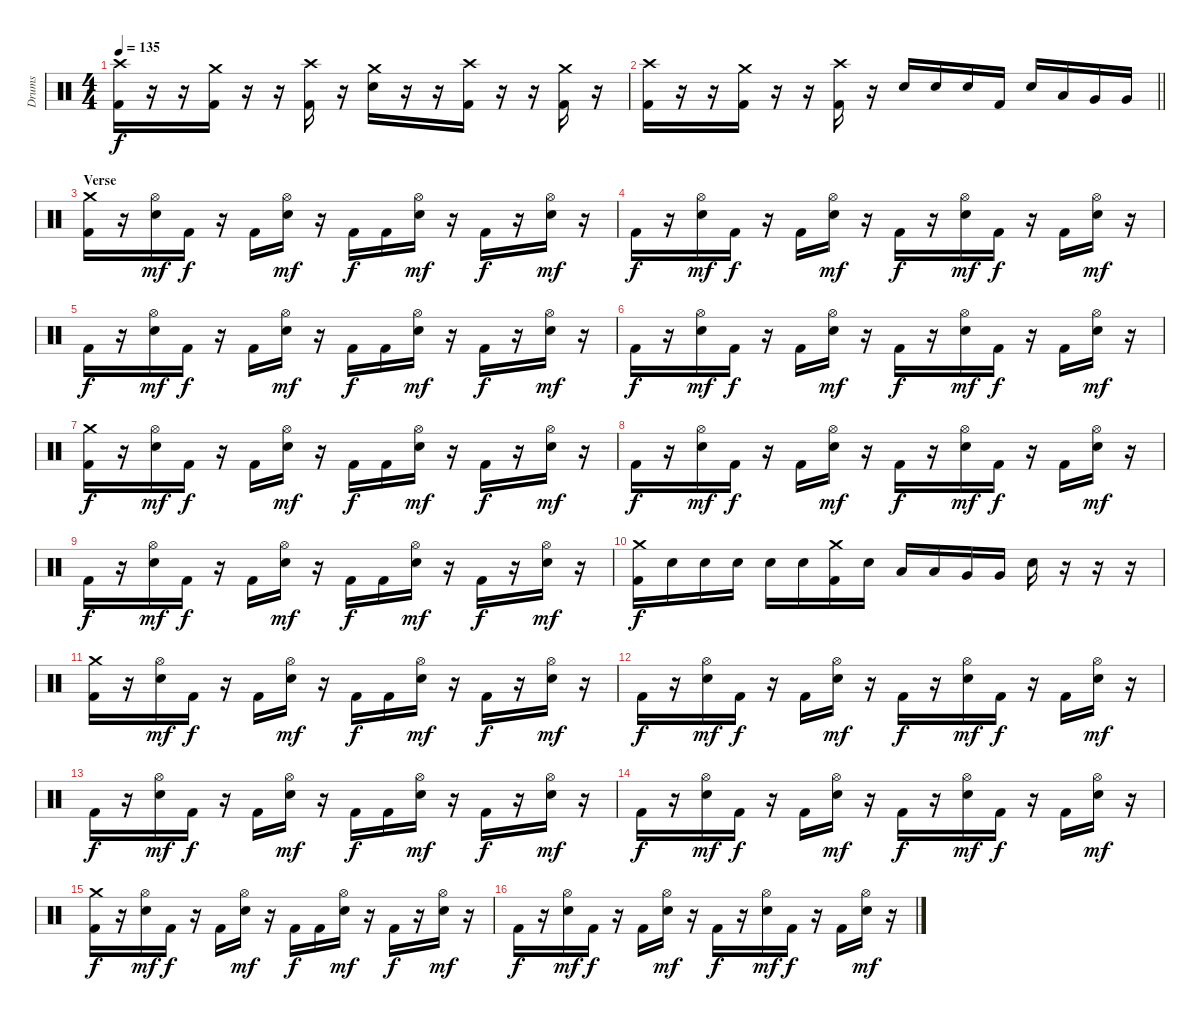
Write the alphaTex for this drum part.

\track ("Drums" "Drums") {instrument percussion}
\staff {score}
\articulation defaults
\ts (4 4)
\tempo 135
\clef neutral
\ks c
("Crash high (hit)" "Kick (hit) 2").16{dy f} r.16 r.16 ("Crash medium (hit)" "Kick (hit) 2").16 r.16 r.16 ("Crash high (hit)" "Kick (hit) 2").16 r.16 ("Crash medium (hit)" "Electric Snare (hit)").16 r.16 r.16 ("Crash high (hit)" "Kick (hit) 2").16 r.16 r.16 ("Crash medium (hit)" "Kick (hit) 2").16 r.16 |
\barLineRight lightlight
("Crash high (hit)" "Kick (hit) 2").16 r.16 r.16 ("Crash medium (hit)" "Kick (hit) 2").16 r.16 r.16 ("Crash high (hit)" "Kick (hit) 2").16 r.16 "Electric Snare (hit)".16 "Electric Snare (hit)".16 "Electric Snare (hit)".16 "Kick (hit) 2".16 "Electric Snare (hit)".16 "Low Tom (hit)".16 "Very Low Tom (hit)".16 "Very Low Tom (hit)".16 |
\section ("" "Verse ")
("Crash medium (hit)" "Kick (hit) 2").16 r.16 ("Hi-Hat (open)" "Electric Snare (hit)").16{dy mf} "Kick (hit) 2".16{dy f} r.16 "Kick (hit) 2".16 ("Hi-Hat (open)" "Electric Snare (hit)").16{dy mf} r.16 "Kick (hit) 2".16{dy f} "Kick (hit) 2".16 ("Hi-Hat (open)" "Electric Snare (hit)").16{dy mf} r.16 "Kick (hit) 2".16{dy f} r.16 ("Hi-Hat (open)" "Electric Snare (hit)").16{dy mf} r.16 |
"Kick (hit) 2".16{dy f} r.16 ("Hi-Hat (open)" "Electric Snare (hit)").16{dy mf} "Kick (hit) 2".16{dy f} r.16 "Kick (hit) 2".16 ("Hi-Hat (open)" "Electric Snare (hit)").16{dy mf} r.16 "Kick (hit) 2".16{dy f} r.16 ("Hi-Hat (open)" "Electric Snare (hit)").16{dy mf} "Kick (hit) 2".16{dy f} r.16 "Kick (hit) 2".16 ("Hi-Hat (open)" "Electric Snare (hit)").16{dy mf} r.16 |
"Kick (hit) 2".16{dy f} r.16 ("Hi-Hat (open)" "Electric Snare (hit)").16{dy mf} "Kick (hit) 2".16{dy f} r.16 "Kick (hit) 2".16 ("Hi-Hat (open)" "Electric Snare (hit)").16{dy mf} r.16 "Kick (hit) 2".16{dy f} "Kick (hit) 2".16 ("Hi-Hat (open)" "Electric Snare (hit)").16{dy mf} r.16 "Kick (hit) 2".16{dy f} r.16 ("Hi-Hat (open)" "Electric Snare (hit)").16{dy mf} r.16 |
"Kick (hit) 2".16{dy f} r.16 ("Hi-Hat (open)" "Electric Snare (hit)").16{dy mf} "Kick (hit) 2".16{dy f} r.16 "Kick (hit) 2".16 ("Hi-Hat (open)" "Electric Snare (hit)").16{dy mf} r.16 "Kick (hit) 2".16{dy f} r.16 ("Hi-Hat (open)" "Electric Snare (hit)").16{dy mf} "Kick (hit) 2".16{dy f} r.16 "Kick (hit) 2".16 ("Hi-Hat (open)" "Electric Snare (hit)").16{dy mf} r.16 |
("Crash medium (hit)" "Kick (hit) 2").16{dy f} r.16 ("Hi-Hat (open)" "Electric Snare (hit)").16{dy mf} "Kick (hit) 2".16{dy f} r.16 "Kick (hit) 2".16 ("Hi-Hat (open)" "Electric Snare (hit)").16{dy mf} r.16 "Kick (hit) 2".16{dy f} "Kick (hit) 2".16 ("Hi-Hat (open)" "Electric Snare (hit)").16{dy mf} r.16 "Kick (hit) 2".16{dy f} r.16 ("Hi-Hat (open)" "Electric Snare (hit)").16{dy mf} r.16 |
"Kick (hit) 2".16{dy f} r.16 ("Hi-Hat (open)" "Electric Snare (hit)").16{dy mf} "Kick (hit) 2".16{dy f} r.16 "Kick (hit) 2".16 ("Hi-Hat (open)" "Electric Snare (hit)").16{dy mf} r.16 "Kick (hit) 2".16{dy f} r.16 ("Hi-Hat (open)" "Electric Snare (hit)").16{dy mf} "Kick (hit) 2".16{dy f} r.16 "Kick (hit) 2".16 ("Hi-Hat (open)" "Electric Snare (hit)").16{dy mf} r.16 |
"Kick (hit) 2".16{dy f} r.16 ("Hi-Hat (open)" "Electric Snare (hit)").16{dy mf} "Kick (hit) 2".16{dy f} r.16 "Kick (hit) 2".16 ("Hi-Hat (open)" "Electric Snare (hit)").16{dy mf} r.16 "Kick (hit) 2".16{dy f} "Kick (hit) 2".16 ("Hi-Hat (open)" "Electric Snare (hit)").16{dy mf} r.16 "Kick (hit) 2".16{dy f} r.16 ("Hi-Hat (open)" "Electric Snare (hit)").16{dy mf} r.16 |
("Crash medium (hit)" "Kick (hit) 2").16{dy f} "Electric Snare (hit)".16 "Electric Snare (hit)".16 "Electric Snare (hit)".16 "Electric Snare (hit)".16 "Electric Snare (hit)".16 ("Crash medium (hit)" "Kick (hit) 2").16 "Electric Snare (hit)".16 "Low Tom (hit)".16 "Low Tom (hit)".16 "Very Low Tom (hit)".16 "Very Low Tom (hit)".16 "Electric Snare (hit)".16 r.16 r.16 r.16 |
("Crash medium (hit)" "Kick (hit) 2").16 r.16 ("Hi-Hat (open)" "Electric Snare (hit)").16{dy mf} "Kick (hit) 2".16{dy f} r.16 "Kick (hit) 2".16 ("Hi-Hat (open)" "Electric Snare (hit)").16{dy mf} r.16 "Kick (hit) 2".16{dy f} "Kick (hit) 2".16 ("Hi-Hat (open)" "Electric Snare (hit)").16{dy mf} r.16 "Kick (hit) 2".16{dy f} r.16 ("Hi-Hat (open)" "Electric Snare (hit)").16{dy mf} r.16 |
"Kick (hit) 2".16{dy f} r.16 ("Hi-Hat (open)" "Electric Snare (hit)").16{dy mf} "Kick (hit) 2".16{dy f} r.16 "Kick (hit) 2".16 ("Hi-Hat (open)" "Electric Snare (hit)").16{dy mf} r.16 "Kick (hit) 2".16{dy f} r.16 ("Hi-Hat (open)" "Electric Snare (hit)").16{dy mf} "Kick (hit) 2".16{dy f} r.16 "Kick (hit) 2".16 ("Hi-Hat (open)" "Electric Snare (hit)").16{dy mf} r.16 |
"Kick (hit) 2".16{dy f} r.16 ("Hi-Hat (open)" "Electric Snare (hit)").16{dy mf} "Kick (hit) 2".16{dy f} r.16 "Kick (hit) 2".16 ("Hi-Hat (open)" "Electric Snare (hit)").16{dy mf} r.16 "Kick (hit) 2".16{dy f} "Kick (hit) 2".16 ("Hi-Hat (open)" "Electric Snare (hit)").16{dy mf} r.16 "Kick (hit) 2".16{dy f} r.16 ("Hi-Hat (open)" "Electric Snare (hit)").16{dy mf} r.16 |
"Kick (hit) 2".16{dy f} r.16 ("Hi-Hat (open)" "Electric Snare (hit)").16{dy mf} "Kick (hit) 2".16{dy f} r.16 "Kick (hit) 2".16 ("Hi-Hat (open)" "Electric Snare (hit)").16{dy mf} r.16 "Kick (hit) 2".16{dy f} r.16 ("Hi-Hat (open)" "Electric Snare (hit)").16{dy mf} "Kick (hit) 2".16{dy f} r.16 "Kick (hit) 2".16 ("Hi-Hat (open)" "Electric Snare (hit)").16{dy mf} r.16 |
("Crash medium (hit)" "Kick (hit) 2").16{dy f} r.16 ("Hi-Hat (open)" "Electric Snare (hit)").16{dy mf} "Kick (hit) 2".16{dy f} r.16 "Kick (hit) 2".16 ("Hi-Hat (open)" "Electric Snare (hit)").16{dy mf} r.16 "Kick (hit) 2".16{dy f} "Kick (hit) 2".16 ("Hi-Hat (open)" "Electric Snare (hit)").16{dy mf} r.16 "Kick (hit) 2".16{dy f} r.16 ("Hi-Hat (open)" "Electric Snare (hit)").16{dy mf} r.16 |
"Kick (hit) 2".16{dy f} r.16 ("Hi-Hat (open)" "Electric Snare (hit)").16{dy mf} "Kick (hit) 2".16{dy f} r.16 "Kick (hit) 2".16 ("Hi-Hat (open)" "Electric Snare (hit)").16{dy mf} r.16 "Kick (hit) 2".16{dy f} r.16 ("Hi-Hat (open)" "Electric Snare (hit)").16{dy mf} "Kick (hit) 2".16{dy f} r.16 "Kick (hit) 2".16 ("Hi-Hat (open)" "Electric Snare (hit)").16{dy mf} r.16
